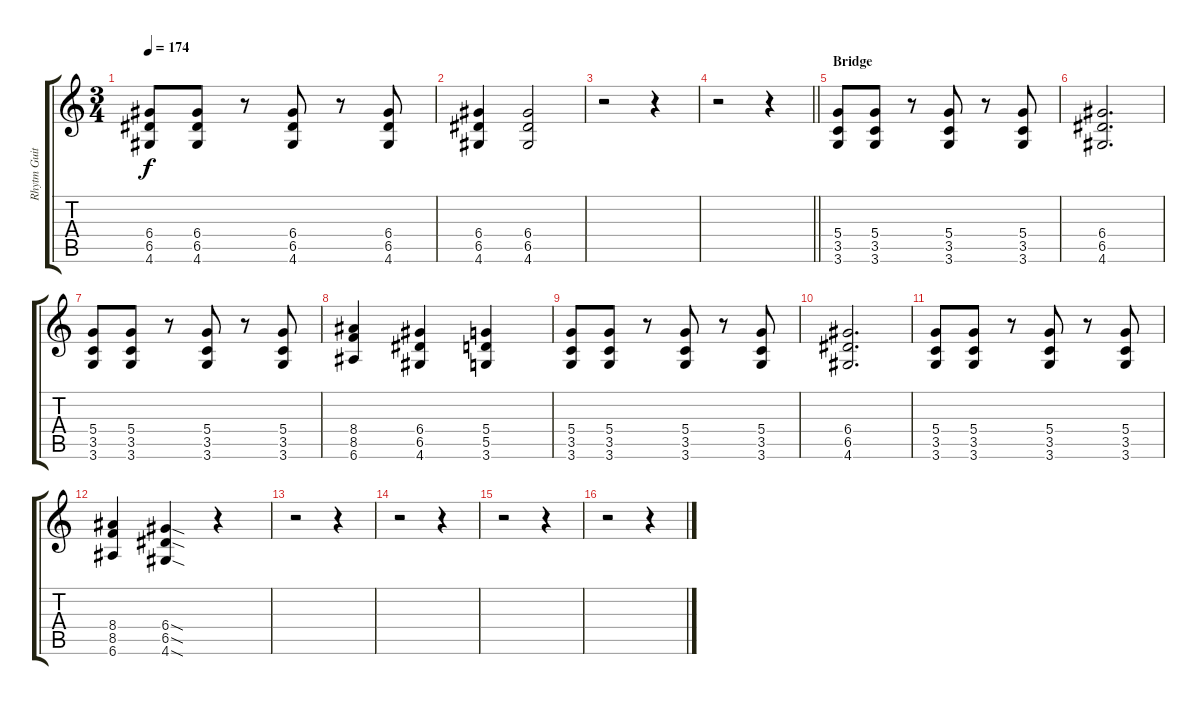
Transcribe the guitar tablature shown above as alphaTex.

\track ("Rhytm Guitar (Rudolf Schenker)" "Rhytm Guit") {instrument distortionguitar}
\staff {score tabs}
\tuning (E4 B3 G3 D3 A2 E2) {hide}
\ts (3 4)
\tempo 174
\clef g2
\ks c
(6.4 6.5 4.6).8{dy f} (6.4 6.5 4.6).8 r.8 (6.4 6.5 4.6).8 r.8 (6.4 6.5 4.6).8 |
(6.4 6.5 4.6).4 (6.4 6.5 4.6).2 |
r.2 r.4 |
\barLineRight lightlight
r.2 r.4 |
\section ("" "Bridge")
(5.4 3.5 3.6).8 (5.4 3.5 3.6).8 r.8 (5.4 3.5 3.6).8 r.8 (5.4 3.5 3.6).8 |
(6.4 6.5 4.6).2{d} |
(5.4 3.5 3.6).8 (5.4 3.5 3.6).8 r.8 (5.4 3.5 3.6).8 r.8 (5.4 3.5 3.6).8 |
(8.4 8.5 6.6).4 (6.4 6.5 4.6).4 (5.4 5.5 3.6).4 |
(5.4 3.5 3.6).8 (5.4 3.5 3.6).8 r.8 (5.4 3.5 3.6).8 r.8 (5.4 3.5 3.6).8 |
(6.4 6.5 4.6).2{d} |
(5.4 3.5 3.6).8 (5.4 3.5 3.6).8 r.8 (5.4 3.5 3.6).8 r.8 (5.4 3.5 3.6).8 |
(8.4 8.5 6.6).4 (6.4{sod} 6.5{sod} 4.6{sod}).4 r.4 |
r.2 r.4 |
r.2 r.4 |
r.2 r.4 |
r.2 r.4
